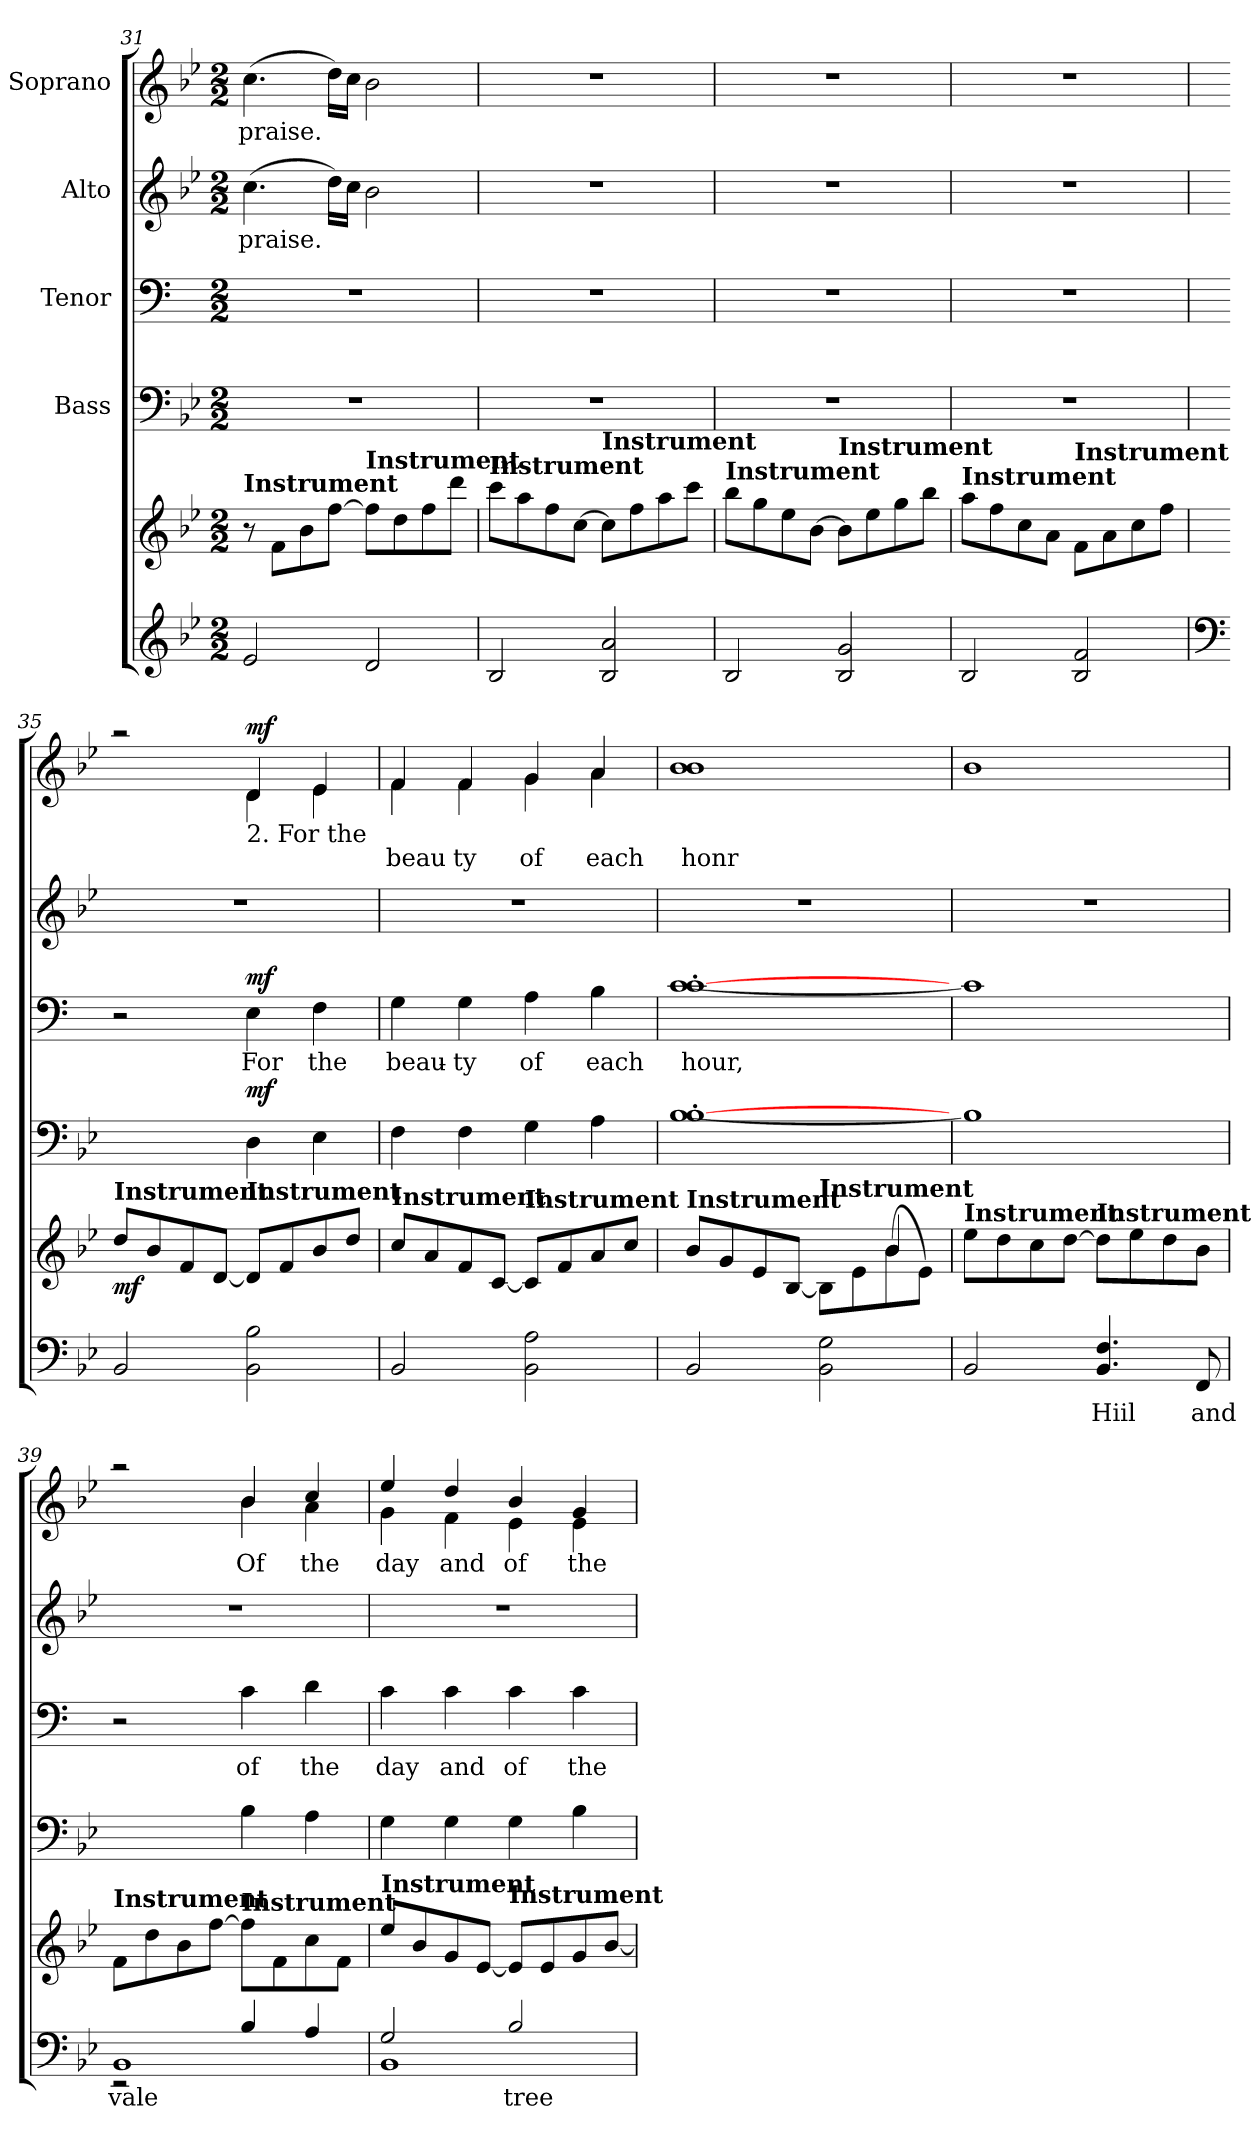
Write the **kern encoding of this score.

**kern	**text	**kern	**dynam	**kern	**dynam	**kern	**text	**dynam	**kern	**text	**kern	**text	**dynam
*part5	*part5	*part5	*part5	*part4	*part4	*part3	*part3	*part3	*part2	*part2	*part1	*part1	*part1
*staff6	*staff6	*staff5	*staff5/6	*staff4	*staff4	*staff3	*staff3	*staff3	*staff2	*staff2	*staff1	*staff1	*staff1
*	*	*	*	*I"Bass	*	*I"Tenor	*	*	*I"Alto	*	*I"Soprano	*	*
*clefG2	*	*clefG2	*	*clefF4	*	*clefF4	*	*	*clefG2	*	*clefG2	*	*
*	*	*	*	*	*	*ITrd1c2	*	*	*	*	*	*	*
*k[b-e-]	*	*k[b-e-]	*	*k[b-e-]	*	*k[b-e-]	*	*	*k[b-e-]	*	*k[b-e-]	*	*
*B-:	*	*B-:	*	*B-:	*	*B-:	*	*	*B-:	*	*B-:	*	*
*M2/2	*	*M2/2	*	*M2/2	*	*M2/2	*	*	*M2/2	*	*M2/2	*	*
=31	=31	=31	=31	=31	=31	=31	=31	=31	=31	=31	=31	=31	=31
!	!	!LO:TX:a:B:t=Instrument	!	!	!	!	!	!	!	!	!	!	!
2e-/	.	8r	.	1r	.	1r	.	.	(>4.cc\	praise.	(>4.cc\	praise.	.
.	.	8f\L	.	.	.	.	.	.	.	.	.	.	.
.	.	8b-\	.	.	.	.	.	.	.	.	.	.	.
.	.	[8ff\J	.	.	.	.	.	.	16dd\LL)	.	16dd\LL)	.	.
.	.	.	.	.	.	.	.	.	16cc\JJ	.	16cc\JJ	.	.
!	!	!LO:TX:a:B:t=Instrument	!	!	!	!	!	!	!	!	!	!	!
2d/	.	8ff\L]	.	.	.	.	.	.	2b-\	.	2b-\	.	.
.	.	8dd\	.	.	.	.	.	.	.	.	.	.	.
.	.	8ff\	.	.	.	.	.	.	.	.	.	.	.
.	.	8ddd\J	.	.	.	.	.	.	.	.	.	.	.
=32	=32	=32	=32	=32	=32	=32	=32	=32	=32	=32	=32	=32	=32
!	!	!LO:TX:a:B:t=Instrument	!	!	!	!	!	!	!	!	!	!	!
2B-/	.	8ccc\L	.	1r	.	1r	.	.	1r	.	1r	.	.
.	.	8aa\	.	.	.	.	.	.	.	.	.	.	.
.	.	8ff\	.	.	.	.	.	.	.	.	.	.	.
.	.	[8cc\J	.	.	.	.	.	.	.	.	.	.	.
!	!	!LO:TX:a:B:t=Instrument	!	!	!	!	!	!	!	!	!	!	!
2B-/ 2a/	.	8cc\L]	.	.	.	.	.	.	.	.	.	.	.
.	.	8ff\	.	.	.	.	.	.	.	.	.	.	.
.	.	8aa\	.	.	.	.	.	.	.	.	.	.	.
.	.	8ccc\J	.	.	.	.	.	.	.	.	.	.	.
!!LO:PB:g=z
=33	=33	=33	=33	=33	=33	=33	=33	=33	=33	=33	=33	=33	=33
!	!	!LO:TX:a:B:t=Instrument	!	!	!	!	!	!	!	!	!	!	!
2B-/	.	8bb-\L	.	1r	.	1r	.	.	1r	.	1r	.	.
.	.	8gg\	.	.	.	.	.	.	.	.	.	.	.
.	.	8ee-\	.	.	.	.	.	.	.	.	.	.	.
.	.	[8b-\J	.	.	.	.	.	.	.	.	.	.	.
!	!	!LO:TX:a:B:t=Instrument	!	!	!	!	!	!	!	!	!	!	!
2B-/ 2g/	.	8b-\L]	.	.	.	.	.	.	.	.	.	.	.
.	.	8ee-\	.	.	.	.	.	.	.	.	.	.	.
.	.	8gg\	.	.	.	.	.	.	.	.	.	.	.
.	.	8bb-\J	.	.	.	.	.	.	.	.	.	.	.
=34	=34	=34	=34	=34	=34	=34	=34	=34	=34	=34	=34	=34	=34
!	!	!LO:TX:a:B:t=Instrument	!	!	!	!	!	!	!	!	!	!	!
2B-/	.	8aa\L	.	1r	.	1r	.	.	1r	.	1r	.	.
.	.	8ff\	.	.	.	.	.	.	.	.	.	.	.
.	.	8cc\	.	.	.	.	.	.	.	.	.	.	.
.	.	8a\J	.	.	.	.	.	.	.	.	.	.	.
!	!	!LO:TX:a:B:t=Instrument	!	!	!	!	!	!	!	!	!	!	!
2B-/ 2f/	.	8f\L	.	.	.	.	.	.	.	.	.	.	.
.	.	8a\	.	.	.	.	.	.	.	.	.	.	.
.	.	8cc\	.	.	.	.	.	.	.	.	.	.	.
.	.	8ff\J	.	.	.	.	.	.	.	.	.	.	.
=35	=35	=35	=35	=35	=35	=35	=35	=35	=35	=35	=35	=35	=35
*clefF4	*	*	*	*	*	*	*	*	*	*	*	*	*
*	*	*	*	*^	*	*	*	*	*	*	*^	*	*
!	!	!LO:TX:a:B:t=Instrument	!	!	!	!	!	!	!	!	!	!	!	!	!
!	!	!	!LO:DY:b	!	!	!	!	!	!	!	!	!	!	!	!
2BB-/	.	8dd/L	mf	1ryy	2ryy	.	2r	.	.	1r	.	2raa	2ryy	.	.
.	.	8b-/	.	.	.	.	.	.	.	.	.	.	.	.	.
.	.	8f/	.	.	.	.	.	.	.	.	.	.	.	.	.
.	.	[8d/J	.	.	.	.	.	.	.	.	.	.	.	.	.
!	!	!	!	!	!	!	!	!	!	!	!	!LO:TX:b:t=2. For the	!	!	!
!	!	!LO:TX:a:B:t=Instrument	!	!	!	!	!	!	!	!	!	!	!	!	!
!	!	!	!	!	!	!LO:DY:a	!	!	!LO:DY:a	!	!	!	!	!	!LO:DY:a
2BB-\ 2B-\	.	8d/L]	.	.	4D\	mf	4D\	For	mf	.	.	4d/	4d\	.	mf
.	.	8f/	.	.	.	.	.	.	.	.	.	.	.	.	.
.	.	8b-/	.	.	4E-\	.	4E-\	the	.	.	.	4e-/	4e-\	.	.
.	.	8dd/J	.	.	.	.	.	.	.	.	.	.	.	.	.
=36	=36	=36	=36	=36	=36	=36	=36	=36	=36	=36	=36	=36	=36	=36	=36
!	!	!LO:TX:a:B:t=Instrument	!	!	!	!	!	!	!	!	!	!	!	!	!
2BB-/	.	8cc/L	.	1ryy	4F\	.	4F\	beau-	.	1r	.	4f/	4f\	beau­	.
.	.	8a/	.	.	.	.	.	.	.	.	.	.	.	.	.
.	.	8f/	.	.	4F\	.	4F\	-ty	.	.	.	4f/	4f\	ty	.
.	.	[8c/J	.	.	.	.	.	.	.	.	.	.	.	.	.
!	!	!LO:TX:a:B:t=Instrument	!	!	!	!	!	!	!	!	!	!	!	!	!
2BB-\ 2A\	.	8c/L]	.	.	4G\	.	4G\	of	.	.	.	4g/	4g\	of	.
.	.	8f/	.	.	.	.	.	.	.	.	.	.	.	.	.
.	.	8a/	.	.	4A\	.	4A\	each	.	.	.	4a/	4a\	each	.
.	.	8cc/J	.	.	.	.	.	.	.	.	.	.	.	.	.
*	*	*	*	*v	*v	*	*	*	*	*	*	*v	*v	*	*
!!LO:PB:g=z
=37	=37	=37	=37	=37	=37	=37	=37	=37	=37	=37	=37	=37	=37
*	*	*^	*	*	*	*	*	*	*	*	*	*	*
!	!	!LO:TX:a:B:t=Instrument	!	!	!	!	!	!	!	!	!	!	!	!
2BB-/	.	8b-/L	2.ryy	.	[1B-' [1B-'	.	[1B-' [1B-'	hour,	.	1r	.	1b- 1b-	honr	.
.	.	8g/	.	.	.	.	.	.	.	.	.	.	.	.
.	.	8e-/	.	.	.	.	.	.	.	.	.	.	.	.
.	.	[8B-/J	.	.	.	.	.	.	.	.	.	.	.	.
!	!	!LO:TX:a:B:t=Instrument	!	!	!	!	!	!	!	!	!	!	!	!
2BB-\ 2G\	.	8B-\L]	.	.	.	.	.	.	.	.	.	.	.	.
.	.	8e-\	.	.	.	.	.	.	.	.	.	.	.	.
.	.	(8b-\	4b-/	.	.	.	.	.	.	.	.	.	.	.
.	.	8e-\J)	.	.	.	.	.	.	.	.	.	.	.	.
*	*	*v	*v	*	*	*	*	*	*	*	*	*	*	*
=38	=38	=38	=38	=38	=38	=38	=38	=38	=38	=38	=38	=38	=38
!	!	!LO:TX:a:B:t=Instrument	!	!	!	!	!	!	!	!	!	!	!
2BB-/	.	8ee-\L	.	1B-]	.	1B-]	.	.	1r	.	1b-	.	.
.	.	8dd\	.	.	.	.	.	.	.	.	.	.	.
.	.	8cc\	.	.	.	.	.	.	.	.	.	.	.
.	.	[8dd\J	.	.	.	.	.	.	.	.	.	.	.
!	!	!LO:TX:a:B:t=Instrument	!	!	!	!	!	!	!	!	!	!	!
4.BB-/ 4.F/	Hiil	8dd\L]	.	.	.	.	.	.	.	.	.	.	.
.	.	8ee-\	.	.	.	.	.	.	.	.	.	.	.
.	.	8dd\	.	.	.	.	.	.	.	.	.	.	.
8FF/	and	8b-\J	.	.	.	.	.	.	.	.	.	.	.
=39	=39	=39	=39	=39	=39	=39	=39	=39	=39	=39	=39	=39	=39
*^	*	*	*	*^	*	*	*	*	*	*	*^	*	*
!	!	!	!LO:TX:a:B:t=Instrument	!	!	!	!	!	!	!	!	!	!	!	!	!
1BB-	2rEE	vale	8f\L	.	1ryy	2ryy	.	2r	.	.	1r	.	2raa	2ryy	.	.
.	.	.	8dd\	.	.	.	.	.	.	.	.	.	.	.	.	.
.	.	.	8b-\	.	.	.	.	.	.	.	.	.	.	.	.	.
.	.	.	[8ff\J	.	.	.	.	.	.	.	.	.	.	.	.	.
!	!	!	!LO:TX:a:B:t=Instrument	!	!	!	!	!	!	!	!	!	!	!	!	!
.	4B-/	.	8ff\L]	.	.	4B-\	.	4B-\	of	.	.	.	4b-/	4b-\	Of	.
.	.	.	8f\	.	.	.	.	.	.	.	.	.	.	.	.	.
.	4A/	.	8cc\	.	.	4A\	.	4c\	the	.	.	.	4cc/	4a\	the	.
.	.	.	8f\J	.	.	.	.	.	.	.	.	.	.	.	.	.
=40	=40	=40	=40	=40	=40	=40	=40	=40	=40	=40	=40	=40	=40	=40	=40	=40
!	!	!	!LO:TX:a:B:t=Instrument	!	!	!	!	!	!	!	!	!	!	!	!	!
1BB-	2G/	.	8ee-/L	.	1ryy	4G\	.	4B-\	day	.	1r	.	4ee-/	4g\	day	.
.	.	.	8b-/	.	.	.	.	.	.	.	.	.	.	.	.	.
.	.	.	8g/	.	.	4G\	.	4B-\	and	.	.	.	4dd/	4f\	and	.
.	.	.	[8e-/J	.	.	.	.	.	.	.	.	.	.	.	.	.
!	!	!	!LO:TX:a:B:t=Instrument	!	!	!	!	!	!	!	!	!	!	!	!	!
.	2B-/	tree	8e-/L]	.	.	4G\	.	4B-\	of	.	.	.	4b-/	4e-\	of	.
.	.	.	8e-/	.	.	.	.	.	.	.	.	.	.	.	.	.
.	.	.	8g/	.	.	4B-\	.	4B-\	the	.	.	.	4g/	4e-\	the	.
.	.	.	[8b-/J	.	.	.	.	.	.	.	.	.	.	.	.	.
*v	*v	*	*	*	*v	*v	*	*	*	*	*	*	*v	*v	*	*
=	=	=	=	=	=	=	=	=	=	=	=	=	=
*-	*-	*-	*-	*-	*-	*-	*-	*-	*-	*-	*-	*-	*-
